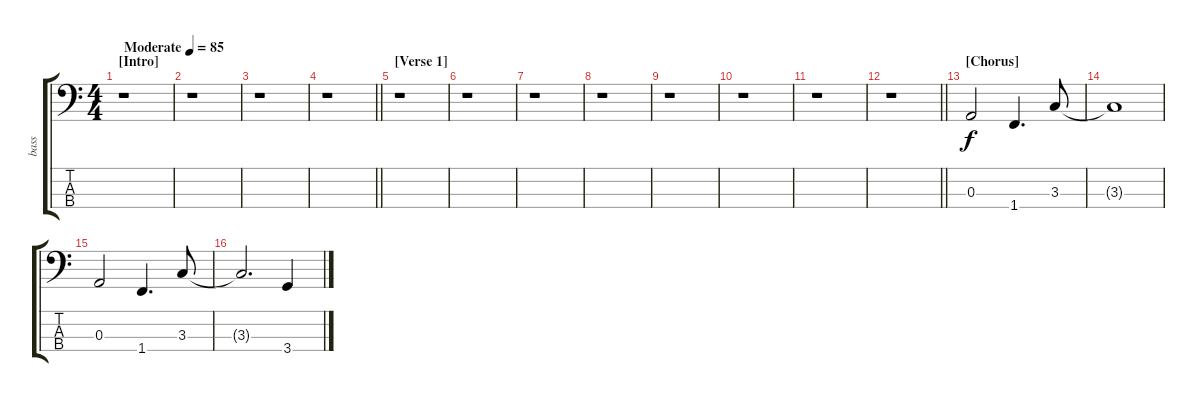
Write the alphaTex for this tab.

\track ("bass" "bass") {instrument electricbassfinger}
\staff {score tabs}
\tuning (G2 D2 A1 E1) {hide}
\ts (4 4)
\section ("" "[Intro]")
\tempo (85 "Moderate")
\clef f4
\ks c
r.1{dy f instrument electricbassfinger} |
r.1 |
r.1 |
\barLineRight lightlight
r.1 |
\section ("" "[Verse 1]")
r.1 |
r.1 |
r.1 |
r.1 |
r.1 |
r.1 |
r.1 |
\barLineRight lightlight
r.1 |
\section ("" "[Chorus]")
0.3.2 1.4.4{d} 3.3.8 |
3.3{t}.1 |
0.3.2 1.4.4{d} 3.3.8 |
3.3{t}.2{d} 3.4.4
